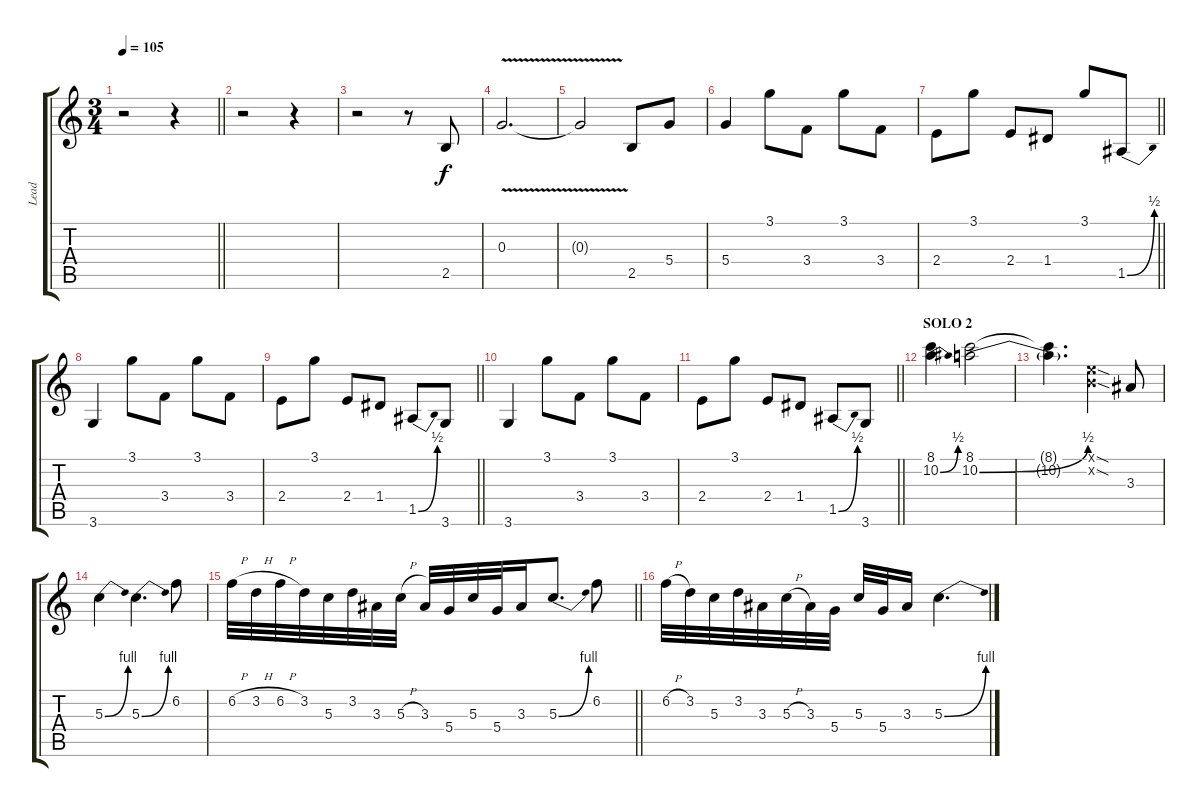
\track ("Lead" "Lead") {instrument overdrivenguitar}
\staff {score tabs}
\tuning (E4 B3 G3 D3 A2 E2) {hide}
\ts (3 4)
\tempo 105
\clef g2
\barLineRight lightlight
\ks c
r.2{dy f} r.4 |
\section ("" "")
r.2 r.4 |
r.2 r.8 2.5.8 |
0.3{v}.2{d} |
0.3{t}.2 2.5.8 5.4.8 |
5.4.4 3.1.8 3.4.8 3.1.8 3.4.8 |
\barLineRight lightlight
2.4.8 3.1.8 2.4.8 1.4.8 3.1.8 1.5{be (bend 0 0 60 2)}.8 |
3.6.4 3.1.8 3.4.8 3.1.8 3.4.8 |
\barLineRight lightlight
2.4.8 3.1.8 2.4.8 1.4.8 1.5{be (bend 0 0 60 2)}.8 3.6.8 |
3.6.4 3.1.8 3.4.8 3.1.8 3.4.8 |
\barLineRight lightlight
2.4.8 3.1.8 2.4.8 1.4.8 1.5{be (bend 0 0 60 2)}.8 3.6.8 |
\section ("" "SOLO 2")
(8.1 10.2{be (bend 0 0 60 2)}).4 (8.1 10.2{be (bend 0 0 60 2)}).2 |
(8.1{t} 10.2{t}).4{d} (0.1{sod x} 0.2{sod x}).4 3.3.8 |
5.3{be (bend 0 0 60 4)}.4 5.3{be (bend 0 0 60 4)}.4{d} 6.2.8 |
\barLineRight lightlight
6.2{h}.32 3.2{h}.32 6.2{h}.32 3.2.32 5.3.32 3.2.32 3.3.32 5.3{h}.32 3.3.32 5.4.32 5.3.32 5.4.32 3.3.16 5.3{be (bend 0 0 60 4)}.8{d} 6.2.8 |
6.2{h}.32 3.2.32 5.3.32 3.2.32 3.3.32 5.3{h}.32 3.3.32 5.4.32 5.3.32 5.4.32 3.3.16 5.3{be (bend 0 0 60 4)}.4{d}
